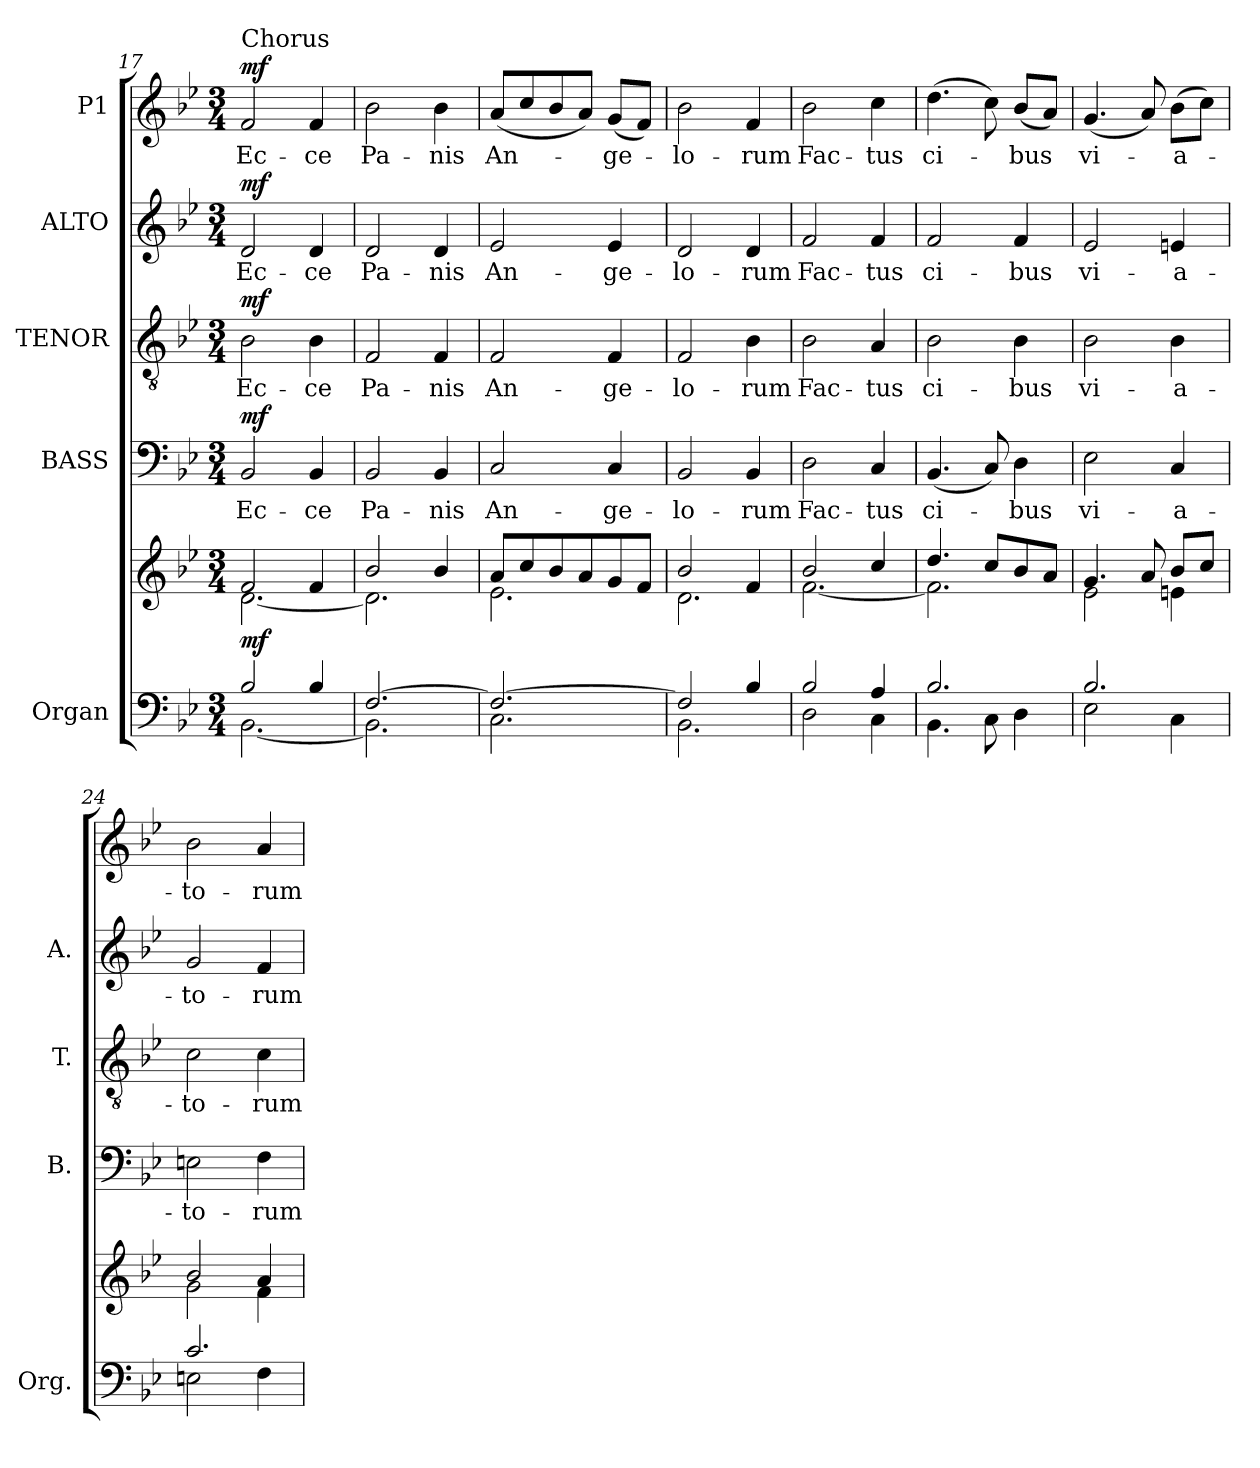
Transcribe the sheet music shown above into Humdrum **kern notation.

**kern	**kern	**dynam	**kern	**text	**dynam	**kern	**text	**dynam	**kern	**text	**dynam	**kern	**text	**dynam
*part5	*part5	*part5	*part4	*part4	*part4	*part3	*part3	*part3	*part2	*part2	*part2	*part1	*part1	*part1
*staff6	*staff5	*staff5/6	*staff4	*staff4	*staff4	*staff3	*staff3	*staff3	*staff2	*staff2	*staff2	*staff1	*staff1	*staff1
*I"Organ	*	*	*I"BASS	*	*	*I"TENOR	*	*	*I"ALTO	*	*	*I"P1	*	*
*I'Org.	*	*	*I'B.	*	*	*I'T.	*	*	*I'A.	*	*	*	*	*
!!LO:PB:g=z
*clefF4	*clefG2	*	*clefF4	*	*	*clefGv2	*	*	*clefG2	*	*	*clefG2	*	*
*	*	*	*	*	*	*ITrd7c12	*	*	*	*	*	*	*	*
*k[b-e-]	*k[b-e-]	*	*k[b-e-]	*	*	*k[b-e-]	*	*	*k[b-e-]	*	*	*k[b-e-]	*	*
*B-:	*B-:	*	*B-:	*	*	*B-:	*	*	*B-:	*	*	*B-:	*	*
*M3/4	*M3/4	*	*M3/4	*	*	*M3/4	*	*	*M3/4	*	*	*M3/4	*	*
=17	=17	=17	=17	=17	=17	=17	=17	=17	=17	=17	=17	=17	=17	=17
*^	*^	*	*	*	*	*	*	*	*	*	*	*	*	*
!	!	!	!	!	!	!LO:LY:b:color=#000000	!	!	!	!	!	!	!	!	!	!
!	!	!	!	!	!	!	!	!	!LO:LY:b:color=#000000	!	!	!	!	!	!	!
!	!	!	!	!	!	!	!	!	!	!	!	!LO:LY:b:color=#000000	!	!	!	!
!	!	!	!	!	!	!	!	!	!	!	!	!	!	!LO:TX:a:t=Chorus	!	!
!	!	!	!	!	!	!	!	!	!	!	!	!	!	!	!LO:LY:b:color=#000000	!
2B-i/	[2.BB-i\	2fi/	[2.di\	mf	2BB-i/	Ec-	mf	2BB-i\	Ec-	mf	2di/	Ec-	mf	2fi/	Ec-	mf
!	!	!	!	!	!	!LO:LY:b:color=#000000	!	!	!	!	!	!	!	!	!	!
!	!	!	!	!	!	!	!	!	!LO:LY:b:color=#000000	!	!	!	!	!	!	!
!	!	!	!	!	!	!	!	!	!	!	!	!LO:LY:b:color=#000000	!	!	!	!
!	!	!	!	!	!	!	!	!	!	!	!	!	!	!	!LO:LY:b:color=#000000	!
4B-i/	.	4fi/	.	.	4BB-i/	-ce	.	4BB-i\	-ce	.	4di/	-ce	.	4fi/	-ce	.
=18	=18	=18	=18	=18	=18	=18	=18	=18	=18	=18	=18	=18	=18	=18	=18	=18
!	!	!	!	!	!	!LO:LY:b:color=#000000	!	!	!	!	!	!	!	!	!	!
!	!	!	!	!	!	!	!	!	!LO:LY:b:color=#000000	!	!	!	!	!	!	!
!	!	!	!	!	!	!	!	!	!	!	!	!LO:LY:b:color=#000000	!	!	!	!
!	!	!	!	!	!	!	!	!	!	!	!	!	!	!	!LO:LY:b:color=#000000	!
[2.Fi/	2.BB-i\]	2b-i/	2.di\]	.	2BB-i/	Pa-	.	2FFi/	Pa-	.	2di/	Pa-	.	2b-i\	Pa-	.
!	!	!	!	!	!	!LO:LY:b:color=#000000	!	!	!	!	!	!	!	!	!	!
!	!	!	!	!	!	!	!	!	!LO:LY:b:color=#000000	!	!	!	!	!	!	!
!	!	!	!	!	!	!	!	!	!	!	!	!LO:LY:b:color=#000000	!	!	!	!
!	!	!	!	!	!	!	!	!	!	!	!	!	!	!	!LO:LY:b:color=#000000	!
.	.	4b-i/	.	.	4BB-i/	-nis	.	4FFi/	-nis	.	4di/	-nis	.	4b-i\	-nis	.
=19	=19	=19	=19	=19	=19	=19	=19	=19	=19	=19	=19	=19	=19	=19	=19	=19
!	!	!	!	!	!	!LO:LY:b:color=#000000	!	!	!	!	!	!	!	!	!	!
!	!	!	!	!	!	!	!	!	!LO:LY:b:color=#000000	!	!	!	!	!	!	!
!	!	!	!	!	!	!	!	!	!	!	!	!LO:LY:b:color=#000000	!	!	!	!
!	!	!	!	!	!	!	!	!	!	!	!	!	!	!	!LO:LY:b:color=#000000	!
2.Fi/_	2.Ci\	8ai/L	2.e-i\	.	2Ci/	An-	.	2FFi/	An-	.	2e-i/	An-	.	(8ai/L	An-	.
.	.	8cci/	.	.	.	.	.	.	.	.	.	.	.	8cci/	.	.
.	.	8b-i/	.	.	.	.	.	.	.	.	.	.	.	8b-i/	.	.
.	.	8ai/	.	.	.	.	.	.	.	.	.	.	.	8ai/J)	.	.
!	!	!	!	!	!	!LO:LY:b:color=#000000	!	!	!	!	!	!	!	!	!	!
!	!	!	!	!	!	!	!	!	!LO:LY:b:color=#000000	!	!	!	!	!	!	!
!	!	!	!	!	!	!	!	!	!	!	!	!LO:LY:b:color=#000000	!	!	!	!
!	!	!	!	!	!	!	!	!	!	!	!	!	!	!	!LO:LY:b:color=#000000	!
.	.	8gi/	.	.	4Ci/	-ge-	.	4FFi/	-ge-	.	4e-i/	-ge-	.	(8gi/L	-ge-	.
.	.	8fi/J	.	.	.	.	.	.	.	.	.	.	.	8fi/J)	.	.
=20	=20	=20	=20	=20	=20	=20	=20	=20	=20	=20	=20	=20	=20	=20	=20	=20
!	!	!	!	!	!	!LO:LY:b:color=#000000	!	!	!	!	!	!	!	!	!	!
!	!	!	!	!	!	!	!	!	!LO:LY:b:color=#000000	!	!	!	!	!	!	!
!	!	!	!	!	!	!	!	!	!	!	!	!LO:LY:b:color=#000000	!	!	!	!
!	!	!	!	!	!	!	!	!	!	!	!	!	!	!	!LO:LY:b:color=#000000	!
2Fi/]	2.BB-i\	2b-i/	2.di\	.	2BB-i/	-lo-	.	2FFi/	-lo-	.	2di/	-lo-	.	2b-i\	-lo-	.
!	!	!	!	!	!	!LO:LY:b:color=#000000	!	!	!	!	!	!	!	!	!	!
!	!	!	!	!	!	!	!	!	!LO:LY:b:color=#000000	!	!	!	!	!	!	!
!	!	!	!	!	!	!	!	!	!	!	!	!LO:LY:b:color=#000000	!	!	!	!
!	!	!	!	!	!	!	!	!	!	!	!	!	!	!	!LO:LY:b:color=#000000	!
4B-i/	.	4fi/	.	.	4BB-i/	-rum	.	4BB-i\	-rum	.	4di/	-rum	.	4fi/	-rum	.
=21	=21	=21	=21	=21	=21	=21	=21	=21	=21	=21	=21	=21	=21	=21	=21	=21
!	!	!	!	!	!	!LO:LY:b:color=#000000	!	!	!	!	!	!	!	!	!	!
!	!	!	!	!	!	!	!	!	!LO:LY:b:color=#000000	!	!	!	!	!	!	!
!	!	!	!	!	!	!	!	!	!	!	!	!LO:LY:b:color=#000000	!	!	!	!
!	!	!	!	!	!	!	!	!	!	!	!	!	!	!	!LO:LY:b:color=#000000	!
2B-i/	2Di\	2b-i/	[2.fi\	.	2Di\	Fac-	.	2BB-i\	Fac-	.	2fi/	Fac-	.	2b-i\	Fac-	.
!	!	!	!	!	!	!LO:LY:b:color=#000000	!	!	!	!	!	!	!	!	!	!
!	!	!	!	!	!	!	!	!	!LO:LY:b:color=#000000	!	!	!	!	!	!	!
!	!	!	!	!	!	!	!	!	!	!	!	!LO:LY:b:color=#000000	!	!	!	!
!	!	!	!	!	!	!	!	!	!	!	!	!	!	!	!LO:LY:b:color=#000000	!
4Ai/	4Ci\	4cci/	.	.	4Ci/	-tus	.	4AAi/	-tus	.	4fi/	-tus	.	4cci\	-tus	.
!!LO:LB:g=z
=22	=22	=22	=22	=22	=22	=22	=22	=22	=22	=22	=22	=22	=22	=22	=22	=22
!	!	!	!	!	!	!LO:LY:b:color=#000000	!	!	!	!	!	!	!	!	!	!
!	!	!	!	!	!	!	!	!	!LO:LY:b:color=#000000	!	!	!	!	!	!	!
!	!	!	!	!	!	!	!	!	!	!	!	!LO:LY:b:color=#000000	!	!	!	!
!	!	!	!	!	!	!	!	!	!	!	!	!	!	!	!LO:LY:b:color=#000000	!
2.B-i/	4.BB-i\	4.ddi/	2.fi\]	.	(4.BB-i/	ci-	.	2BB-i\	ci-	.	2fi/	ci-	.	(4.ddi\	ci-	.
.	8Ci\	8cci/L	.	.	8Ci/)	.	.	.	.	.	.	.	.	8cci\)	.	.
!	!	!	!	!	!	!LO:LY:b:color=#000000	!	!	!	!	!	!	!	!	!	!
!	!	!	!	!	!	!	!	!	!LO:LY:b:color=#000000	!	!	!	!	!	!	!
!	!	!	!	!	!	!	!	!	!	!	!	!LO:LY:b:color=#000000	!	!	!	!
!	!	!	!	!	!	!	!	!	!	!	!	!	!	!	!LO:LY:b:color=#000000	!
.	4Di\	8b-i/	.	.	4Di\	-bus	.	4BB-i\	-bus	.	4fi/	-bus	.	(8b-i/L	-bus	.
.	.	8ai/J	.	.	.	.	.	.	.	.	.	.	.	8ai/J)	.	.
=23	=23	=23	=23	=23	=23	=23	=23	=23	=23	=23	=23	=23	=23	=23	=23	=23
!	!	!	!	!	!	!LO:LY:b:color=#000000	!	!	!	!	!	!	!	!	!	!
!	!	!	!	!	!	!	!	!	!LO:LY:b:color=#000000	!	!	!	!	!	!	!
!	!	!	!	!	!	!	!	!	!	!	!	!LO:LY:b:color=#000000	!	!	!	!
!	!	!	!	!	!	!	!	!	!	!	!	!	!	!	!LO:LY:b:color=#000000	!
2.B-i/	2E-i\	4.gi/	2e-i\	.	2E-i\	vi-	.	2BB-i\	vi-	.	2e-i/	vi-	.	(4.gi/	vi-	.
.	.	8ai/	.	.	.	.	.	.	.	.	.	.	.	8ai/)	.	.
!	!	!	!	!	!	!LO:LY:b:color=#000000	!	!	!	!	!	!	!	!	!	!
!	!	!	!	!	!	!	!	!	!LO:LY:b:color=#000000	!	!	!	!	!	!	!
!	!	!	!	!	!	!	!	!	!	!	!	!LO:LY:b:color=#000000	!	!	!	!
!	!	!	!	!	!	!	!	!	!	!	!	!	!	!	!LO:LY:b:color=#000000	!
.	4Ci\	8b-i/L	4eni\	.	4Ci/	-a-	.	4BB-i\	-a-	.	4eni/	-a-	.	(8b-i\L	-a-	.
.	.	8cci/J	.	.	.	.	.	.	.	.	.	.	.	8cci\J)	.	.
=24	=24	=24	=24	=24	=24	=24	=24	=24	=24	=24	=24	=24	=24	=24	=24	=24
!	!	!	!	!	!	!LO:LY:b:color=#000000	!	!	!	!	!	!	!	!	!	!
!	!	!	!	!	!	!	!	!	!LO:LY:b:color=#000000	!	!	!	!	!	!	!
!	!	!	!	!	!	!	!	!	!	!	!	!LO:LY:b:color=#000000	!	!	!	!
!	!	!	!	!	!	!	!	!	!	!	!	!	!	!	!LO:LY:b:color=#000000	!
2.ci/	2Eni\	2b-i/	2gi\	.	2Eni\	-to-	.	2Ci\	-to-	.	2gi/	-to-	.	2b-i\	-to-	.
!	!	!	!	!	!	!LO:LY:b:color=#000000	!	!	!	!	!	!	!	!	!	!
!	!	!	!	!	!	!	!	!	!LO:LY:b:color=#000000	!	!	!	!	!	!	!
!	!	!	!	!	!	!	!	!	!	!	!	!LO:LY:b:color=#000000	!	!	!	!
!	!	!	!	!	!	!	!	!	!	!	!	!	!	!	!LO:LY:b:color=#000000	!
.	4Fi\	4ai/	4fi\	.	4Fi\	-rum	.	4Ci\	-rum	.	4fi/	-rum	.	4ai/	-rum	.
*v	*v	*	*	*	*	*	*	*	*	*	*	*	*	*	*	*
*	*v	*v	*	*	*	*	*	*	*	*	*	*	*	*	*
=	=	=	=	=	=	=	=	=	=	=	=	=	=	=
*-	*-	*-	*-	*-	*-	*-	*-	*-	*-	*-	*-	*-	*-	*-
